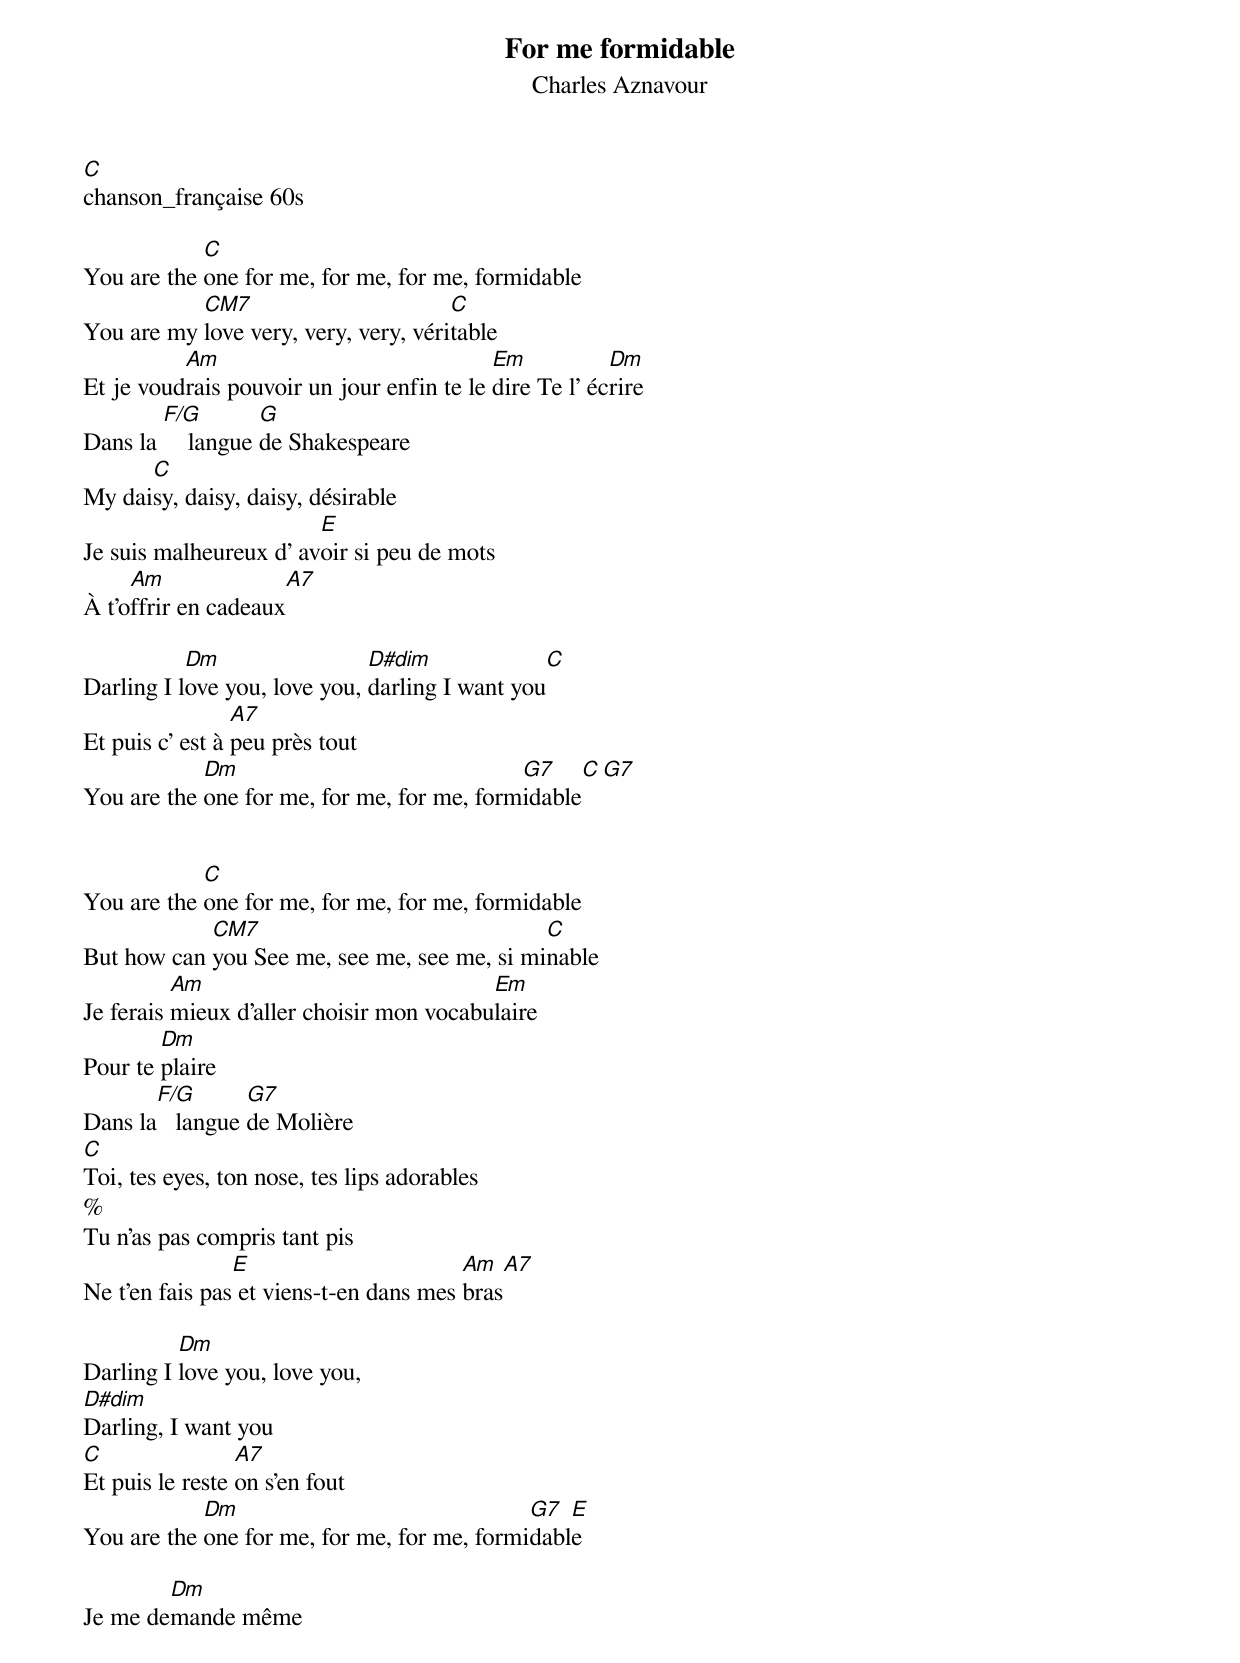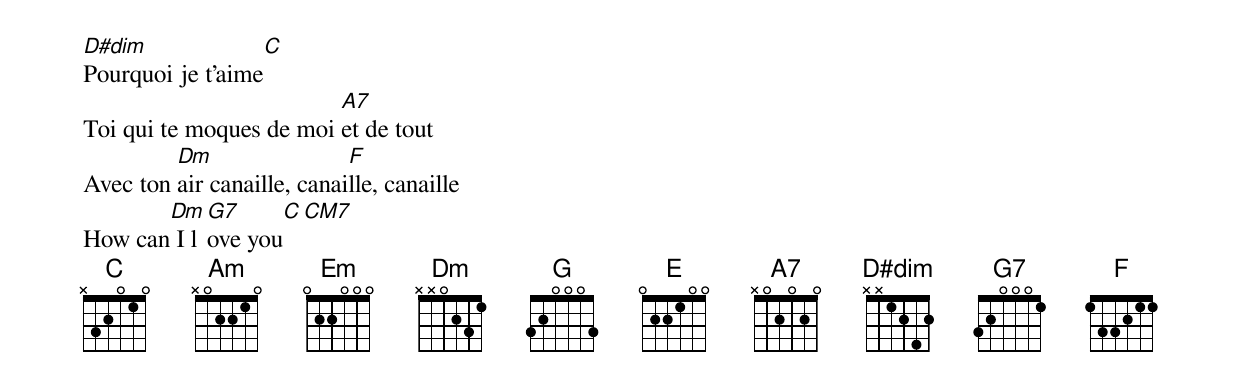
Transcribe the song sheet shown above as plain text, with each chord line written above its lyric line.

For me formidable
Charles Aznavour
C
chanson_française 60s

            C
You are the one for me, for me, for me, formidable
           CM7                        C
You are my love very, very, very, véritable
          Am                               Em           Dm
Et je voudrais pouvoir un jour enfin te le dire Te l' écrire
        F/G        G
Dans la     langue de Shakespeare
      C
My daisy, daisy, daisy, désirable
                        E
Je suis malheureux d' avoir si peu de mots
     Am               A7
À t'offrir en cadeaux

           Dm                 D#dim              C
Darling I love you, love you, darling I want you
                 A7
Et puis c' est à peu près tout
            Dm                              G7     C  G7
You are the one for me, for me, for me, formidable


            C
You are the one for me, for me, for me, formidable
            CM7                              C
But how can you See me, see me, see me, si minable
          Am                              Em
Je ferais mieux d'aller choisir mon vocabulaire
        Dm
Pour te plaire
       F/G       G7
Dans la   langue de Molière
C
Toi, tes eyes, ton nose, tes lips adorables
%
Tu n'as pas compris tant pis
                E                       Am       A7
Ne t'en fais pas et viens-t-en dans mes bras

          Dm
Darling I love you, love you,
D#dim
Darling, I want you
C                A7
Et puis le reste on s'en fout
            Dm                               G7  E
You are the one for me, for me, for me, formidable

        Dm
Je me demande même
D#dim               C
Pourquoi je t'aime
                         A7
Toi qui te moques de moi et de tout
         Dm                 F
Avec ton air canaille, canaille, canaille
       Dm  G7      C  CM7
How can I love you
